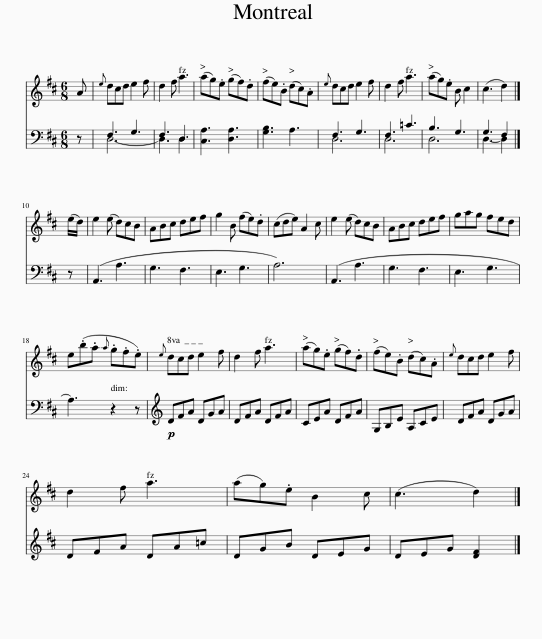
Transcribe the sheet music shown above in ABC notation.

X:1
%%score 1 ( 2 3 )
L:1/8
M:6/8
I:linebreak $
K:D
V:1 treble
V:2 bass
V:3 bass
V:1
 A |{e} dcd e2 f | d2 f a3 | (ag).e (gf).d | (fe).B (dc).A | %5
{e} dcd e2 f | d2 f a3 | (ag).e B c2 | (c3 d2) |]$ (e/d/) | %10
 e2 (e d)cB | ABc def | g2 B (fe).d | (cde) A2 c | e2 (e d)cB | %15
 ABc def | gag fed |$ e(.b.a{a} .g.f.e) |{e} dcd e2 f | d2 f a3 | %20
 (ag).e (gf).d | (fe).B (dc).A |{e} dcd e2 f |$ d2 f a3 | (ag).e B2 c | %25
 (c3 d2) |] %26
V:2
 z | F,3 G,3 | F,3 D,3 | [C,A,]3 [D,A,]3 | [G,B,]3 A,3 | %5
 F,3 G,3 | F,3 =C3 | B,3 G,3 | G,3 F,2 |]$ z | %10
 (A,,3 A,3 | G,3 F,3 | E,3 G,3 | A,6) | (A,,3 A,3 | %15
 G,3 F,3 | E,3 G,3 |$ A,3) z2 z |!p! DFA DGA | DFA DFA | %20
 CEA DFA | G,B,E A,CE | DFA DGA |$ DFA DA=c | DGB DEG | %25
 DEG [DF]2 |] %26
V:3
 x | D,6- | D,3 D,3 | x6 | x6 | %5
 D,6 | D,6 | D,6 | D,3- D,2 |]$ x | %10
 x6 | x6 | x6 | x6 | x6 | %15
 x6 | x6 |$ x6 | x6 | x6 | %20
 x6 | x6 | x6 |$ x6 | x6 | %25
 x5 |] %26
